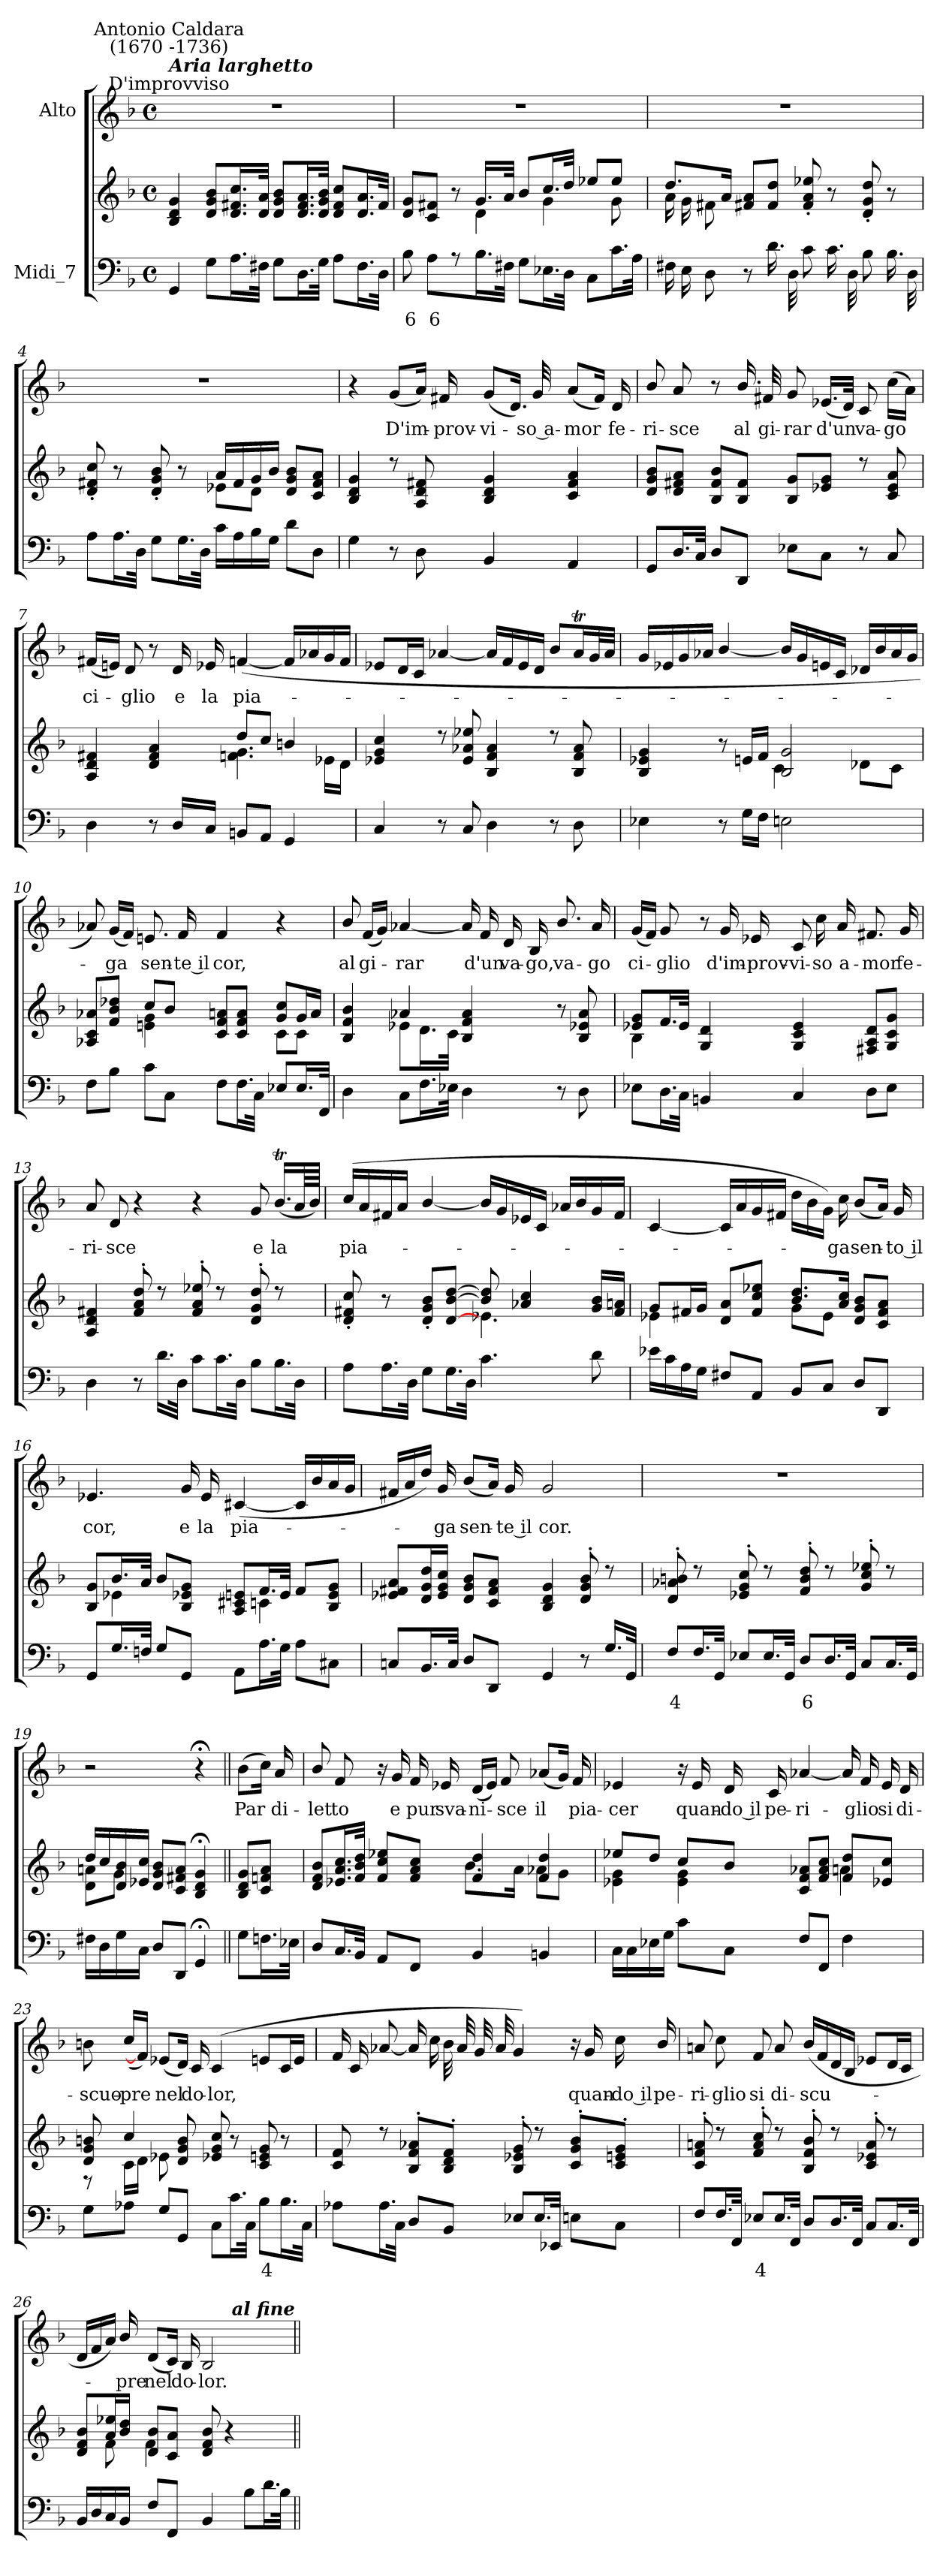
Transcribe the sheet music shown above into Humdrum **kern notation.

**kern	**text	**kern	**kern	**text
*part2	*part2	*part2	*part1	*part1
*staff3	*staff3	*staff2	*staff1	*staff1
*I"Midi_7	*	*	*I"Alto	*
*clefF4	*	*clefG2	*clefG2	*
*k[b-]	*	*k[b-]	*k[b-]	*
*F:	*	*F:	*F:	*
*M4/4	*	*M4/4	*M4/4	*
*met(c)	*	*met(c)	*met(c)	*
=1	=1	=1	=1	=1
*	*	*^	*	*
!	!	!	!	!LO:TX:a:cj:t=D'improvviso	!
!	!	!	!	!LO:TX:a:Bi:t=Aria larghetto	!
!	!	!	!	!LO:TX:a:cj:t=Antonio Caldara\n(1670 -1736)	!
4GG	.	4B-/ 4d/ 4g/	1ryy	1r	.
8GL	.	8d/ 8g/ 8b-/L	.	.	.
16.AL	.	16.d/ 16.f#X/ 16.cc/L	.	.	.
32F#XJJ	.	32d/ 32a/JJ	.	.	.
8GL	.	8d/ 8g/ 8b-/L	.	.	.
16.DL	.	16.d/ 16.f#/ 16.a/L	.	.	.
32GJJ	.	32d/ 32g/ 32b-/JJ	.	.	.
8AL	.	8d/ 8f#/ 8cc/L	.	.	.
16.F#L	.	16.d/ 16.a/L	.	.	.
32DJJ	.	32f#/JJ	.	.	.
=2	=2	=2	=2	=2	=2
!	!LO:LY:b	!	!	!	!
8B-	6	8d/ 8g/L	4.ryy	1r	.
!	!LO:LY:b	!	!	!	!
8AL	6	8c/ 8f#X/J	.	.	.
8r	.	8r	.	.	.
16.B-L	.	16.g/LL	4d\	.	.
32F#XJJ	.	32a/JJ	.	.	.
8GL	.	8b-/L	.	.	.
16.E-XL	.	16.cc/L	4g\	.	.
32DJJ	.	32dd/JJ	.	.	.
8CL	.	8ee-X/L	.	.	.
16.cL	.	8ee-/J	8g\	.	.
32AJJ	.	.	.	.	.
=3	=3	=3	=3	=3	=3
16F#XLL	.	8.dd/L	16a\LL	1r	.
16E	.	.	16g\	.	.
8DJ	.	.	8f#X\J	.	.
.	.	16a/J	.	.	.
8r	.	8f#X/ 8a/L	4ryy	.	.
16.dLL	.	8f#/ 8dd/J	.	.	.
32DJJ	.	.	.	.	.
8cL	.	8f#/' 8a/' 8ee-X/'	2ryy	.	.
16.cL	.	8r	.	.	.
32DJJ	.	.	.	.	.
8B-L	.	8d/' 8g/' 8dd/'	.	.	.
16.B-L	.	8r	.	.	.
32DJJ	.	.	.	.	.
=4	=4	=4	=4	=4	=4
8AL	.	8d/' 8f#X/' 8cc/'	2ryy	1r	.
16.AL	.	8r	.	.	.
32DJJ	.	.	.	.	.
8GL	.	8d/' 8g/' 8b-/'	.	.	.
16.GL	.	8r	.	.	.
32DJJ	.	.	.	.	.
16cLL	.	16a/LL	8e-X\L	.	.
16A	.	16f#/	.	.	.
16B-	.	16g/	8d\J	.	.
16GJJ	.	16b-/JJ	.	.	.
8dL	.	8d/ 8g/ 8b-/L	4ryy	.	.
8DJ	.	8c/ 8f#/ 8a/J	.	.	.
!!LO:LB:g=z
=5	=5	=5	=5	=5	=5
4G	.	4B-/ 4d/ 4g/	1ryy	4r	.
!	!	!	!	!	!LO:LY:b
8r	.	8r	.	(<8gL	D'im-
8D	.	8A/ 8d/ 8f#X/	.	16aJ)	.
!	!	!	!	!	!LO:LY:b
.	.	.	.	16f#X	prov-
!	!	!	!	!	!LO:LY:b
4BB-	.	4B-/ 4d/ 4g/	.	(<8gL	-vi-
.	.	.	.	16.dJ)	.
!	!	!	!	!	!LO:LY:b
.	.	.	.	32g	so a-
!	!	!	!	!	!LO:LY:b
4AA	.	4c/ 4f#/ 4a/	.	(<8aL	-mor
.	.	.	.	16f#J)	.
!	!	!	!	!	!LO:LY:b
.	.	.	.	16d	fe-
=6	=6	=6	=6	=6	=6
!	!	!	!	!	!LO:LY:b
8GGL	.	8d/ 8g/ 8b-/L	1ryy	8b-/	-ri-
!	!	!	!	!	!LO:LY:b
16.DL	.	8d/ 8f#X/ 8a/J	.	8a	-sce
32CJJ	.	.	.	.	.
8DL	.	8B-/ 8f#/ 8b-/L	.	8r	.
!	!	!	!	!	!LO:LY:b
8DDJ	.	8B-/ 8f#/J	.	16.b-/	al
!	!	!	!	!	!LO:LY:b
.	.	.	.	32f#X	gi-
!	!	!	!	!	!LO:LY:b
8E-XL	.	8B-/ 8g/L	.	8g	-rar
!	!	!	!	!	!LO:LY:b
8CJ	.	8e-X/ 8g/J	.	(<16.e-XLL	d'un
.	.	.	.	32dJJ)	.
!	!	!	!	!	!LO:LY:b
8r	.	8r	.	8c	va-
!	!	!	!	!	!LO:LY:b
8C	.	8c/ 8e-/ 8a/	.	(>16ccLL	-go
.	.	.	.	16aJJ)	.
=7	=7	=7	=7	=7	=7
!	!	!	!	!	!LO:LY:b
4D	.	4A/ 4d/ 4f#X/	2ryy	(<16f#XLL	ci-
.	.	.	.	16enJJ)	.
!	!	!	!	!	!LO:LY:b
.	.	.	.	8d	glio
8r	.	4d/ 4f#/ 4a/	.	8r	.
!	!	!	!	!	!LO:LY:b
16DLL	.	.	.	16d	e
!	!	!	!	!	!LO:LY:b
16CJJ	.	.	.	16e-X	la
!	!	!	!	!	!LO:LY:b
8BBnL	.	8dd/L	4.fn\ 4.g\	(<[4fn	pia-
8AAJ	.	8cc/J	.	.	.
4GG	.	4bn/	.	16fLL]	.
.	.	.	.	16a-X	.
.	.	.	16e-X\LL	16g	.
.	.	.	16d\JJ	16fJJ	.
!!LO:LB:g=z
=8	=8	=8	=8	=8	=8
4C	.	4e-X/ 4g/ 4cc/	1ryy	8e-XL	.
.	.	.	.	16dL	.
.	.	.	.	16cJJ	.
8r	.	8r	.	[4a-X	.
8C	.	8e-/ 8a-X/ 8ee-X/	.	.	.
4D	.	4B-/ 4f/ 4a-/	.	16a-LL]	.
.	.	.	.	16f	.
.	.	.	.	16e-	.
.	.	.	.	16dJJ	.
8r	.	8r	.	8b-L	.
8D	.	8B-/ 8f/ 8a-/	.	16a-TL	.
.	.	.	.	32gL	.
.	.	.	.	32a-JJJ	.
=9	=9	=9	=9	=9	=9
4E-X	.	4B-/ 4e-X/ 4g/	2ryy	16gLL	.
.	.	.	.	16e-X	.
.	.	.	.	16g	.
.	.	.	.	16a-XJJ	.
8r	.	8r	.	[4b-/	.
16GLL	.	16en/LL	.	.	.
16FJJ	.	16f/JJ	.	.	.
2En	.	2B-/ 2g/	4c\	16b-LL]	.
.	.	.	.	16g	.
.	.	.	.	16en	.
.	.	.	.	16cJJ	.
.	.	.	8d-X\L	16d-XLL	.
.	.	.	.	16b-	.
.	.	.	8c\J	16a-	.
.	.	.	.	16gJJ	.
=10	=10	=10	=10	=10	=10
8FL	.	8A-X/ 8c/ 8a-X/L	4ryy	8a-X)	.
!	!	!	!	!	!LO:LY:b
8B-J	.	8f/ 8b-/ 8dd-X/J	.	(<16gLL	ga
.	.	.	.	16fJJ)	.
!	!	!	!	!	!LO:LY:b
8cL	.	8cc/L	4en\ 4g\	8.en	sen-
8CJ	.	8b-/J	.	.	.
!	!	!	!	!	!LO:LY:b
.	.	.	.	16f	-te il
!	!	!	!	!	!LO:LY:b
8FL	.	8c/ 8f/ 8an/L	4ryy	4f	cor,
16.FL	.	8c/ 8f/ 8a/J	.	.	.
32CJJ	.	.	.	.	.
8E-XL	.	8g/ 8cc/L	8c\L	4r	.
16.E-L	.	16g/L	8c\J	.	.
.	.	16a/JJ	.	.	.
32FFJJ	.	.	.	.	.
!!LO:LB:g=z
=11	=11	=11	=11	=11	=11
!	!	!	!	!	!LO:LY:b
4D	.	4B-/ 4f/ 4b-/	4ryy	8b-/	al
!	!	!	!	!	!LO:LY:b
.	.	.	.	(<16fLL	gi-
.	.	.	.	16gJJ)	.
!	!	!	!	!	!LO:LY:b
8CL	.	4a-X/	8e-X\L	[4a-X	rar
16.FL	.	.	16.d\L	.	.
32E-XJJ	.	.	32c\JJ	.	.
4D	.	4B-/ 4f/ 4a-/	2ryy	16a-]	.
!	!	!	!	!	!LO:LY:b
.	.	.	.	16f	d'un
!	!	!	!	!	!LO:LY:b
.	.	.	.	16d	va-
!	!	!	!	!	!LO:LY:b
.	.	.	.	16B-	-go,
!	!	!	!	!	!LO:LY:b
8r	.	8r	.	8.b-/	va-
8D	.	8B-/ 8e-X/ 8a-/	.	.	.
!	!	!	!	!	!LO:LY:b
.	.	.	.	16a-	-go
=12	=12	=12	=12	=12	=12
!	!	!	!	!	!LO:LY:b
8E-XL	.	8e-X/ 8g/L	4B-\	(<16gLL	ci-
.	.	.	.	16fJJ)	.
!	!	!	!	!	!LO:LY:b
16.DL	.	16.f/L	.	8g	glio
32CJJ	.	32e-/JJ	.	.	.
4BBn	.	4G/ 4d/	2.ryy	8r	.
!	!	!	!	!	!LO:LY:b
.	.	.	.	16g	d'im-
!	!	!	!	!	!LO:LY:b
.	.	.	.	16e-X	-prov-
!	!	!	!	!	!LO:LY:b
4C	.	4G/ 4c/ 4e-/	.	8c	-vi-
!	!	!	!	!	!LO:LY:b
.	.	.	.	16cc	-so
!	!	!	!	!	!LO:LY:b
.	.	.	.	16a	a-
!	!	!	!	!	!LO:LY:b
8DL	.	8F#X/ 8A/ 8d/L	.	8.f#X	-mor
8E-J	.	8G/ 8c/ 8g/J	.	.	.
!	!	!	!	!	!LO:LY:b
.	.	.	.	16g	fe-
=13	=13	=13	=13	=13	=13
!	!	!	!	!	!LO:LY:b
4D	.	4A/ 4d/ 4f#X/	1ryy	8a	-ri-
!	!	!	!	!	!LO:LY:b
.	.	.	.	8d	-sce
8r	.	8f#/' 8a/' 8dd/'	.	4r	.
16.dLL	.	8r	.	.	.
32DJJ	.	.	.	.	.
8cL	.	8f#/' 8a/' 8ee-X/'	.	4r	.
16.cL	.	8r	.	.	.
32DJJ	.	.	.	.	.
!	!	!	!	!	!LO:LY:b
8B-L	.	8d/' 8g/' 8dd/'	.	8g	e
!	!	!	!	!	!LO:LY:b
16.B-L	.	8r	.	(<16.b-TLL	la
32DJJ	.	.	.	64aLL	.
.	.	.	.	64b-JJJJ)	.
!!LO:LB:g=z
=14	=14	=14	=14	=14	=14
!	!	!	!	!	!LO:LY:b
8AL	.	8d/' 8f#X/' 8cc/'	2ryy	(>16ccLL	pia-
.	.	.	.	16a	.
16.AL	.	8r	.	16f#X	.
.	.	.	.	16aJJ	.
32DJJ	.	.	.	.	.
8GL	.	8d/' 8g/' 8b-/'L	.	[4b-/	.
16.GL	.	[8d/ [8b-/ [8dd/J	.	.	.
32DJJ	.	.	.	.	.
4.c	.	8b-/] 8dd/]	4.e-X\	16b-LL]	.
.	.	.	.	16g	.
.	.	4a-X/ 4cc/	.	16e-X	.
.	.	.	.	16cJJ	.
.	.	.	.	16a-XLL	.
.	.	.	.	16b-	.
8d	.	16g/ 16b-/LL	8ryy	16g	.
.	.	16f#/ 16an/JJ	.	16f#JJ	.
=15	=15	=15	=15	=15	=15
16e-XLL	.	8g/L	4e-X\	[4c	.
16c	.	.	.	.	.
16A	.	16f#X/L	.	.	.
16GJJ	.	16g/JJ	.	.	.
8F#XL	.	8d/ 8a/L	4ryy	16cLL]	.
.	.	.	.	16a	.
8AAJ	.	8f#/ 8cc/ 8ee-X/J	.	16g	.
.	.	.	.	16f#XJJ	.
8BB-L	.	8.b-/ 8.dd/L	8g\L	16ddLL	.
.	.	.	.	16b-	.
8CJ	.	.	8e-\J	16gJJ)	.
!	!	!	!	!	!LO:LY:b
.	.	16a/ 16cc/J	.	16cc	ga
!	!	!	!	!	!LO:LY:b
8DL	.	8d/ 8g/ 8b-/L	4ryy	(<8b-L	sen-
8DDJ	.	8c/ 8f#/ 8a/J	.	16aJ)	.
!	!	!	!	!	!LO:LY:b
.	.	.	.	16g	to il
=16	=16	=16	=16	=16	=16
!	!	!	!	!	!LO:LY:b
8GGL	.	8B-/ 8g/L	8ryy	4.e-X	cor,
16.GL	.	16.b-/L	4e-X\	.	.
32FnJJ	.	32a/JJ	.	.	.
8GL	.	8b-/L	.	.	.
!	!	!	!	!	!LO:LY:b
8GGJ	.	8B-/ 8e-X/ 8g/J	8ryy	16g	e
!	!	!	!	!	!LO:LY:b
.	.	.	.	16e-	la
!	!	!	!	!	!LO:LY:b
8AAL	.	8A/ 8c#X/ 8en/L	8ryy	(<[4c#X	pia-
16.AL	.	16.f/L	4c\	.	.
32GJJ	.	32e/JJ	.	.	.
8AL	.	8f/L	.	16c#LL]	.
.	.	.	.	16b-	.
8C#XJ	.	8B-/ 8e/ 8g/J	8ryy	16a	.
.	.	.	.	16gJJ	.
!!LO:LB:g=z
=17	=17	=17	=17	=17	=17
8CnL	.	8e-X/ 8f#X/ 8a/L	1ryy	16f#XLL	.
.	.	.	.	16a	.
16.BB-L	.	16d/ 16g/ 16dd/L	.	16ddJJ)	.
!	!	!	!	!	!LO:LY:b
.	.	16e-/ 16g/ 16cc/JJ	.	16g	ga
32CJJ	.	.	.	.	.
!	!	!	!	!	!LO:LY:b
8DL	.	8d/ 8g/ 8b-/L	.	(<8b-L	sen-
8DDJ	.	8c/ 8f#/ 8a/J	.	16aJ)	.
!	!	!	!	!	!LO:LY:b
.	.	.	.	16g	te il
!	!	!	!	!	!LO:LY:b
4GG	.	4B-/ 4d/ 4g/	.	2g	cor.
8r	.	8d/' 8g/' 8b-/'	.	.	.
16.GLL	.	8r	.	.	.
32GGJJ	.	.	.	.	.
=18	=18	=18	=18	=18	=18
!	!LO:LY:b	!	!	!	!
8FL	4	8d/' 8a-X/' 8bn/'	1ryy	1r	.
16.FL	.	8r	.	.	.
32GGJJ	.	.	.	.	.
8E-XL	.	8e-X/' 8g/' 8cc/'	.	.	.
16.E-L	.	8r	.	.	.
32GGJJ	.	.	.	.	.
!	!LO:LY:b	!	!	!	!
8DL	6	8f/' 8b/' 8dd/'	.	.	.
16.DL	.	8r	.	.	.
32GGJJ	.	.	.	.	.
8CL	.	8g/' 8cc/' 8ee-X/'	.	.	.
16.CL	.	8r	.	.	.
32GGJJ	.	.	.	.	.
=19	=19	=19	=19	=19	=19
16F#XLL	.	16dd/LL	8d 8anL	2r	.
16D	.	16cc/	.	.	.
16G	.	16d/ 16b-/	8gJ	.	.
16CJJ	.	16e-X/ 16cc/JJ	.	.	.
8DL	.	8d/ 8g/ 8b-/L	4ryy	.	.
8DDJ	.	8c/ 8f#X/ 8a/J	.	.	.
4GG;<	.	4B-/;< 4d/;< 4g/;<	4ryy	4r;<	.
!!LO:LB:g=z
=20||	=20||	=20||	=20||	=20||	=20||
!	!	!	!	!	!LO:LY:b
8GL	.	8B-/ 8d/ 8g/L	4ryy	(>8b-L	Par
16.FnL	.	8c/ 8fn/ 8a/J	.	16ccJ)	.
!	!	!	!	!	!LO:LY:b
.	.	.	.	16a	di-
32E-XJJ	.	.	.	.	.
=21	=21	=21	=21	=21	=21
!	!	!	!	!	!LO:LY:b
8DL	.	8d/ 8f/ 8b-/L	2ryy	8b-/	-let
!	!	!	!	!	!LO:LY:b
16.CL	.	16.e-X/ 16.a/ 16.cc/L	.	8f	to
32BB-JJ	.	32f/ 32b-/ 32dd/JJ	.	.	.
8AAL	.	8f/ 8cc/ 8ee-X/L	.	16r	.
!	!	!	!	!	!LO:LY:b
.	.	.	.	16g	e
!	!	!	!	!	!LO:LY:b
8FFJ	.	8f/ 8a/ 8cc/J	.	16f	pur
!	!	!	!	!	!LO:LY:b
.	.	.	.	16e-X	sva-
!	!	!	!	!	!LO:LY:b
4BB-	.	4f/ 4dd/	8.b-\L	(<16dLL	-ni-
.	.	.	.	16e-JJ)	.
!	!	!	!	!	!LO:LY:b
.	.	.	.	8f	sce
.	.	.	16a\J	.	.
!	!	!	!	!	!LO:LY:b
4BBn	.	4f/ 4dd/	8a-X\L	(<8a-XL	il
.	.	.	8g\J	16gJ)	.
!	!	!	!	!	!LO:LY:b
.	.	.	.	16f	pia-
=22	=22	=22	=22	=22	=22
!	!	!	!	!	!LO:LY:b
16CLL	.	8ee-X/L	4e-X\ 4g\	4e-X	-cer
16C	.	.	.	.	.
16E-X	.	8dd/J	.	.	.
16GJJ	.	.	.	.	.
8cL	.	8cc/L	4e-\ 4g\	16r	.
!	!	!	!	!	!LO:LY:b
.	.	.	.	16e-	quan-
!	!	!	!	!	!LO:LY:b
8CJ	.	8b-/J	.	16d	-do il
!	!	!	!	!	!LO:LY:b
.	.	.	.	16c	pe-
!	!	!	!	!	!LO:LY:b
8FL	.	8c/ 8f/ 8a-X/L	4ryy	[4a-X	-ri-
8FFJ	.	8f/ 8a-/ 8cc/J	.	.	.
4F	.	8f/ 8dd/L	4a\	16a-]	.
!	!	!	!	!	!LO:LY:b
.	.	.	.	16f	glio
!	!	!	!	!	!LO:LY:b
.	.	8e-X/ 8cc/J	.	16e-	si
!	!	!	!	!	!LO:LY:b
.	.	.	.	16d	di-
!!LO:LB:g=z
=23	=23	=23	=23	=23	=23
!	!	!	!	!	!LO:LY:b
8GL	.	8d/ 8g/ 8bn/	8r	8bn	-scuo-
!	!	!	!	!	!LO:LY:b
8A-XJ	.	4cc/	16c\LL	(16ccLL	-pre
.	.	.	16d\JJ	16fJJ])	.
!	!	!	!	!	!LO:LY:b
8GL	.	.	8e-X\	(<8e-XL	nel
8GGJ	.	8d/ 8g/ 8b/	8ryy	16dJ)	.
!	!	!	!	!	!LO:LY:b
.	.	.	.	16c	do-
!	!	!	!	!	!LO:LY:b
8CL	.	8e-X/ 8g/ 8cc/	2ryy	(<4c	-lor,
16.cL	.	8r	.	.	.
32CJJ	.	.	.	.	.
!	!LO:LY:b	!	!	!	!
8B-L	4	8c/ 8en/ 8g/	.	8enL	.
16.B-L	.	8r	.	16cL	.
.	.	.	.	16eJJ	.
32CJJ	.	.	.	.	.
=24	=24	=24	=24	=24	=24
8A-XL	.	8c/ 8f/	1ryy	16fLL	.
.	.	.	.	16c	.
16.A-L	.	8r	.	[8a-XJ	.
32CJJ	.	.	.	.	.
8DL	.	8B-/' 8f/' 8a-X/'L	.	16a-LL]	.
.	.	.	.	16cc	.
8BB-J	.	8B-/' 8d/' 8f/'J	.	32b-L	.
.	.	.	.	32a-	.
.	.	.	.	32g	.
.	.	.	.	32a-JJJ	.
8E-XL	.	8B-/' 8e-X/' 8g/'	.	4g)	.
16.E-L	.	8r	.	.	.
32EE-XJJ	.	.	.	.	.
8EnL	.	8c/' 8g/' 8b-/'L	.	16r	.
!	!	!	!	!	!LO:LY:b
.	.	.	.	16g	quan-
!	!	!	!	!	!LO:LY:b
8CJ	.	8c/' 8en/' 8g/'J	.	16cc	-do il
!	!	!	!	!	!LO:LY:b
.	.	.	.	16b-/	pe-
!!LO:LB:g=z
=25	=25	=25	=25	=25	=25
!	!	!	!	!	!LO:LY:b
8FL	.	8c/' 8f/' 8an/'	1ryy	8an	-ri-
!	!	!	!	!	!LO:LY:b
16.FL	.	8r	.	8cc	-glio
32FFJJ	.	.	.	.	.
!	!LO:LY:b	!	!	!	!LO:LY:b
8E-XL	4	8f/' 8a/' 8cc/'	.	8f	si
!	!	!	!	!	!LO:LY:b
16.E-L	.	8r	.	8a	di-
32FFJJ	.	.	.	.	.
!	!	!	!	!	!LO:LY:b
8DL	.	8B-/' 8f/' 8b-/'	.	(<16b-LL	-scu-
.	.	.	.	16f	.
16.DL	.	8r	.	16d	.
.	.	.	.	16B-JJ	.
32FFJJ	.	.	.	.	.
8CL	.	8c/' 8e-X/' 8a/'	.	8e-XL	.
16.CL	.	8r	.	16dL	.
.	.	.	.	16cJJ	.
32FFJJ	.	.	.	.	.
=26	=26	=26	=26	=26	=26
16BB-LL	.	8d/ 8f/ 8b-/L	8ryy	16dLL	.
16D	.	.	.	16f	.
16C	.	16a/ 16ee-X/L	8f\	16aJJ)	.
!	!	!	!	!	!LO:LY:b
16BB-JJ	.	16b-/ 16dd/JJ	.	16b-/	pre
!	!	!	!	!	!LO:LY:b
8FL	.	8d/ 8b-/L	4f\	(<8dL	nel
8FFJ	.	8c/ 8a/J	.	16cJ)	.
!	!	!	!	!	!LO:LY:b
.	.	.	.	16B-	do-
!	!	!	!	!	!LO:LY:b
4BB-	.	8d/ 8f/ 8b-/	2ryy	2B-	-lor.
.	.	4r	.	.	.
8B-L	.	.	.	.	.
16.dL	.	8ryy	.	.	.
32B-JJ	.	.	.	.	.
*	*	*v	*v	*	*
!	!	!	!LO:TX:a:Bi:t=al fine	!
=||	=||	=||	=||	=||
*-	*-	*-	*-	*-
